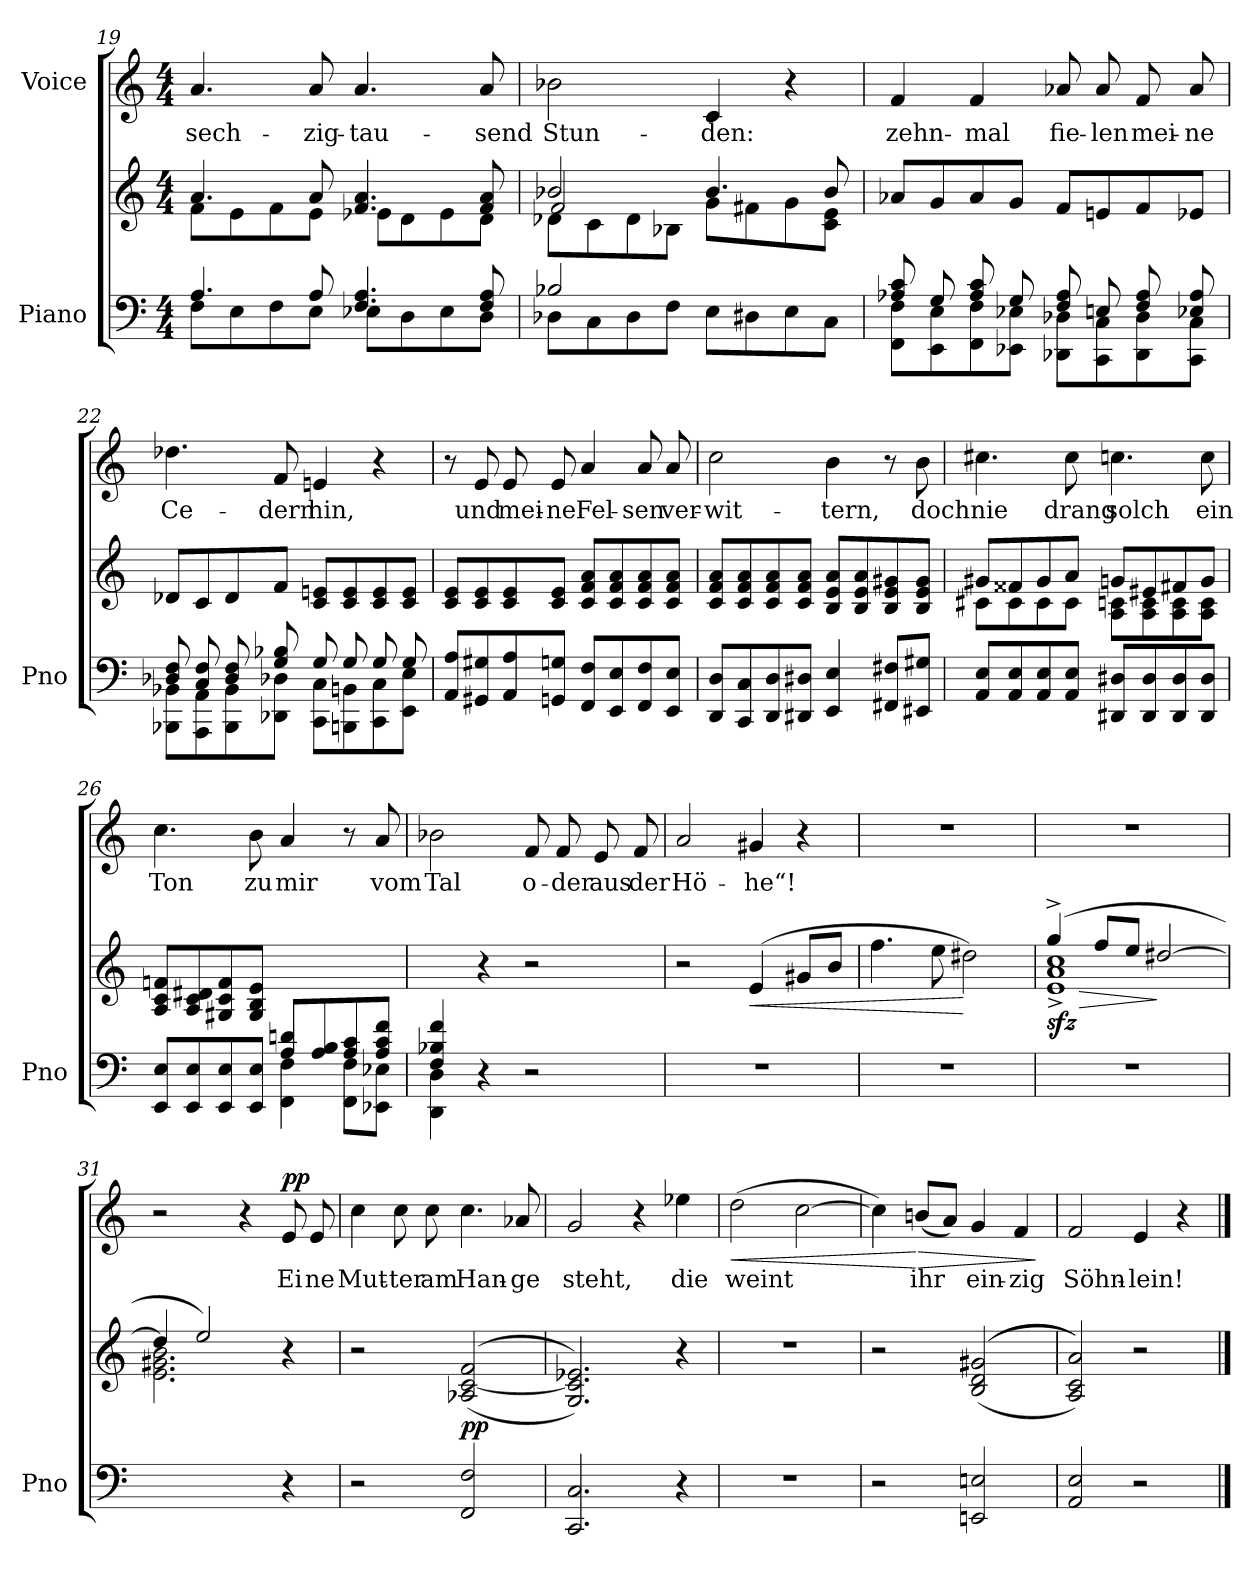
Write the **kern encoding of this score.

**kern	**kern	**dynam	**kern	**text	**dynam
*part2	*part2	*part2	*part1	*part1	*part1
*staff3	*staff2	*staff2/3	*staff1	*staff1	*staff1
*I"Piano	*	*	*I"Voice	*	*
*I'Pno	*	*	*	*	*
*clefF4	*clefG2	*	*clefG2	*	*
*k[]	*k[]	*	*k[]	*	*
*M4/4	*M4/4	*	*M4/4	*	*
=19	=19	=19	=19	=19	=19
*^	*^	*	*	*	*
4.A/	8F\L	4.a/	8f\L	.	4.a/	sech-	.
.	8E\	.	8e\	.	.	.	.
.	8F\	.	8f\	.	.	.	.
8A/	8E\J	8a/	8e\J	.	8a/	-zig-	.
4.F/ 4.A/	8E-X\L	4.f/ 4.a/	8e-X\L	.	4.a/	-tau-	.
.	8D\	.	8d\	.	.	.	.
.	8E-\	.	8e-\	.	.	.	.
8F/ 8A/	8D\J	8f/ 8a/	8d\J	.	8a/	-send	.
=20	=20	=20	=20	=20	=20	=20	=20
*	*	*	*^	*	*	*	*
2B-X/	8D-X\L	2b-X/	2f/	8d-X\L	.	2b-X\	Stun-	.
.	8C\	.	.	8c\	.	.	.	.
.	8D-\	.	.	8d-\	.	.	.	.
.	8F\J	.	.	8B-X\J	.	.	.	.
8E\L	2ryy	4.b-/	2ryy	8g\L	.	4c/	-den:	.
8D#X\	.	.	.	8f#X\	.	.	.	.
8E\	.	.	.	8g\	.	4r	.	.
8C\J	.	8b-/	.	8c\ 8e\J	.	.	.	.
*	*	*v	*v	*v	*	*	*	*
=21	=21	=21	=21	=21	=21	=21
8A-X/ 8c/	8FF\ 8F\L	8a-X/L	.	4f/	zehn-	.
8G/	8EE\ 8E\	8g/	.	.	.	.
8A-/ 8c/	8FF\ 8F\	8a-/	.	4f/	-mal	.
8G/	8EE-X\ 8E-X\J	8g/J	.	.	.	.
8F/ 8A-/	8DD-X\ 8D-X\L	8f/L	.	8a-X/	fie-	.
8En/	8CC\ 8C\	8en/	.	8a-/	-len	.
8F/ 8A-/	8DD-\ 8D-\	8f/	.	8f/	mei-	.
8E-X/ 8A-/	8CC\ 8C\J	8e-X/J	.	8a-/	-ne	.
=22	=22	=22	=22	=22	=22	=22
8D-X/ 8F/	8BBB-X\ 8BB-X\L	8d-X/L	.	4.dd-X\	Ce-	.
8C/ 8F/	8AAA\ 8AA\	8c/	.	.	.	.
8D-/ 8F/	8BBB-\ 8BB-\	8d-/	.	.	.	.
8G/ 8B-X/	8DD-X\ 8D-X\J	8f/J	.	8f/	-dern	.
8G/	8CC\ 8C\L	8c/ 8en/L	.	4en/	hin,	.
8G/	8BBBn\ 8BBn\	8c/ 8e/	.	.	.	.
8G/	8CC\ 8C\	8c/ 8e/	.	4r	.	.
8G/	8EE\ 8E\J	8c/ 8e/J	.	.	.	.
*v	*v	*	*	*	*	*
=23	=23	=23	=23	=23	=23
8AA/ 8A/L	8c/ 8e/L	.	8r	.	.
8GG#X/ 8G#X/	8c/ 8e/	.	8e/	und	.
8AA/ 8A/	8c/ 8e/	.	8e/	mei-	.
8GGn/ 8Gn/J	8c/ 8e/J	.	8e/	-ne	.
8FF/ 8F/L	8c/ 8f/ 8a/L	.	4a/	Fel-	.
8EE/ 8E/	8c/ 8f/ 8a/	.	.	.	.
8FF/ 8F/	8c/ 8f/ 8a/	.	8a/	-sen	.
8EE/ 8E/J	8c/ 8f/ 8a/J	.	8a/	ver-	.
=24	=24	=24	=24	=24	=24
8DD/ 8D/L	8c/ 8f/ 8a/L	.	2cc\	-wit-	.
8CC/ 8C/	8c/ 8f/ 8a/	.	.	.	.
8DD/ 8D/	8c/ 8f/ 8a/	.	.	.	.
8DD#X/ 8D#X/J	8c/ 8f/ 8a/J	.	.	.	.
4EE/ 4E/	8B/ 8e/ 8a/L	.	4b\	-tern,	.
.	8B/ 8e/ 8a/	.	.	.	.
8FF#X/ 8F#X/L	8B/ 8e/ 8g#X/	.	8r	.	.
8EE#X/ 8G#X/J	8B/ 8e/ 8g#/J	.	8b\	doch	.
=25	=25	=25	=25	=25	=25
*	*^	*	*	*	*
8AA/ 8E/L	8g#X/L	8c#X\L	.	4.cc#X\	nie	.
8AA/ 8E/	8f##X/	8c#\	.	.	.	.
8AA/ 8E/	8g#/	8c#\	.	.	.	.
8AA/ 8E/J	8a/J	8c#\J	.	8cc#\	drang	.
8DD#X/ 8D#X/L	8gn/L	8A\ 8cn\L	.	4.ccn\	solch	.
8DD#/ 8D#/	8e#X/	8A\ 8c\	.	.	.	.
8DD#/ 8D#/	8f#X/	8A\ 8c\	.	.	.	.
8DD#/ 8D#/J	8g/J	8A\ 8c\J	.	8cc\	ein	.
*	*v	*v	*	*	*	*
=26	=26	=26	=26	=26	=26
*^	*	*	*	*	*
2ryy	8EE/ 8E/L	8A/ 8c/ 8fn/L	.	4.cc\	Ton	.
.	8EE/ 8E/	8A/ 8c/ 8d#X/	.	.	.	.
.	8EE/ 8E/	8G#X/ 8c/ 8f/	.	.	.	.
.	8EE/ 8E/J	8G#/ 8B/ 8e/J	.	8b\	zu	.
8A/ 8dn/L	4FF\ 4F\	2ryy	.	4a/	mir	.
8A/ 8B/	.	.	.	.	.	.
8A/ 8c/	8FF\ 8F\L	.	.	8r	.	.
8A/ 8c/ 8f/J	8EE-X\ 8E-X\J	.	.	8a/	vom	.
=27	=27	=27	=27	=27	=27	=27
4F/ 4B-X/ 4f/	4DD\ 4D\	4ryy	.	2b-X\	Tal	.
2.ryy	4r	4r	.	.	.	.
.	2r	2r	.	8f/	o-	.
.	.	.	.	8f/	-der	.
.	.	.	.	8e/	aus	.
.	.	.	.	8f/	der	.
*v	*v	*	*	*	*	*
=28	=28	=28	=28	=28	=28
1r	2r	.	2a/	Hö-	.
!	!	!LO:HP:b	!	!	!
.	(>4e/	<	4g#X/	-he“!	.
.	8g#X/L	.	4r	.	.
.	8b/J	.	.	.	.
=29	=29	=29	=29	=29	=29
1r	4.ff\	.	1r	.	.
.	8ee\	.	.	.	.
.	2dd#X\)	[	.	.	.
=30	=30	=30	=30	=30	=30
!	!	!LO:HP:b	!	!	!
*	*^	*	*	*	*
!	!	!	!LO:DY:n=1:b	!	!	!
1r	(4gg^/	1e^ 1a^ 1cc^	> sfz	1r	.	.
.	8ff/L	.	.	.	.	.
.	8ee/J	.	.	.	.	.
.	[2dd#X/	.	]	.	.	.
=31	=31	=31	=31	=31	=31	=31
2.ryy	4dd#/]	2.e\ 2.g#X\ 2.b\	.	2r	.	.
.	2ee/)	.	.	.	.	.
.	.	.	.	4r	.	.
!	!	!	!	!	!	!LO:DY:a
4r	4r	4ryy	.	8e/	Ei	pp
.	.	.	.	8e/	-ne	.
*	*v	*v	*	*	*	*
=32	=32	=32	=32	=32	=32
2r	2r	.	4cc\	Mut-	.
.	.	.	8cc\	-ter	.
.	.	.	8cc\	am	.
!	!	!LO:DY:b	!	!	!
2FF/ 2F/	(<(2A-X/ [<2c/ 2f/	pp	4.cc\	Han-	.
.	.	.	8a-X/	-ge	.
=33	=33	=33	=33	=33	=33
2.CC/ 2.C/	2.G/ 2.c/] 2.e-X/))	.	2g/	steht,	.
.	.	.	4r	.	.
4r	4r	.	4ee-X\	die	.
=34	=34	=34	=34	=34	=34
!	!	!	!	!	!LO:HP:b
1r	1r	.	(2dd\	weint	<
.	.	.	[2cc\	.	.
=35	=35	=35	=35	=35	=35
2r	2r	.	4cc\])	.	.
!	!	!	!	!	!LO:HP:n=1:b
.	.	.	(8bn/L	ihr	[ >
.	.	.	8a/J)	.	.
2EEn/ 2En/	(>(>(2B/ 2d/ 2g#X/	.	4g/	ein-	.
.	.	.	4f/	-zig	.
.	.	.	.	.	]
=36	=36	=36	=36	=36	=36
2AA/ 2E/	2A/ 2c/ 2a/)))	.	2f/	Söhn-	.
2r	2r	.	4e/	-lein!	.
.	.	.	4r	.	.
==	==	==	==	==	==
*-	*-	*-	*-	*-	*-
